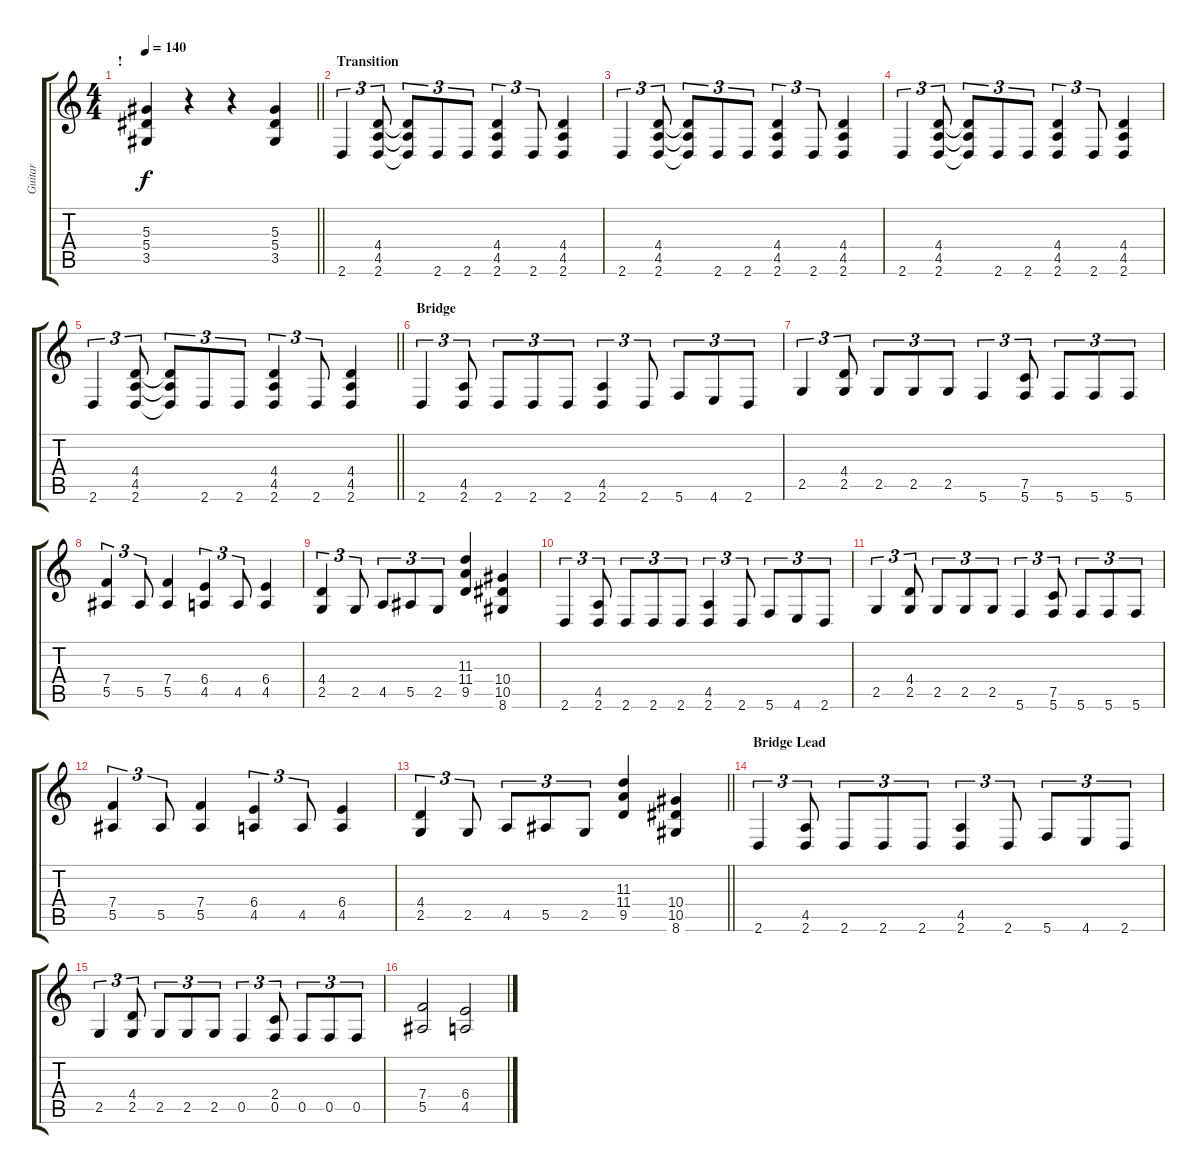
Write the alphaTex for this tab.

\track ("Guitar" "Guitar") {instrument distortionguitar}
\staff {score tabs}
\tuning (C4 G3 Eb3 Bb2 F2 C2) {hide}
\ts (4 4)
\section ("" "!")
\tempo 140
\clef g2
\barLineRight lightlight
\ks c
(5.3 5.4 3.5).4{dy f} r.4 r.4 (5.3 5.4 3.5).4 |
\section ("" "Transition")
2.6.4{tu (3 2)} (4.4 4.5 2.6).8{tu (3 2)} (4.4{t} 4.5{t} 2.6{t}).8{tu (3 2)} 2.6.8{tu (3 2)} 2.6.8{tu (3 2)} (4.4 4.5 2.6).4{tu (3 2)} 2.6.8{tu (3 2)} (4.4 4.5 2.6).4 |
2.6.4{tu (3 2)} (4.4 4.5 2.6).8{tu (3 2)} (4.4{t} 4.5{t} 2.6{t}).8{tu (3 2)} 2.6.8{tu (3 2)} 2.6.8{tu (3 2)} (4.4 4.5 2.6).4{tu (3 2)} 2.6.8{tu (3 2)} (4.4 4.5 2.6).4 |
2.6.4{tu (3 2)} (4.4 4.5 2.6).8{tu (3 2)} (4.4{t} 4.5{t} 2.6{t}).8{tu (3 2)} 2.6.8{tu (3 2)} 2.6.8{tu (3 2)} (4.4 4.5 2.6).4{tu (3 2)} 2.6.8{tu (3 2)} (4.4 4.5 2.6).4 |
\barLineRight lightlight
2.6.4{tu (3 2)} (4.4 4.5 2.6).8{tu (3 2)} (4.4{t} 4.5{t} 2.6{t}).8{tu (3 2)} 2.6.8{tu (3 2)} 2.6.8{tu (3 2)} (4.4 4.5 2.6).4{tu (3 2)} 2.6.8{tu (3 2)} (4.4 4.5 2.6).4 |
\section ("" "Bridge")
2.6.4{tu (3 2)} (4.5 2.6).8{tu (3 2)} 2.6.8{tu (3 2)} 2.6.8{tu (3 2)} 2.6.8{tu (3 2)} (4.5 2.6).4{tu (3 2)} 2.6.8{tu (3 2)} 5.6.8{tu (3 2)} 4.6.8{tu (3 2)} 2.6.8{tu (3 2)} |
2.5.4{tu (3 2)} (4.4 2.5).8{tu (3 2)} 2.5.8{tu (3 2)} 2.5.8{tu (3 2)} 2.5.8{tu (3 2)} 5.6.4{tu (3 2)} (7.5 5.6).8{tu (3 2)} 5.6.8{tu (3 2)} 5.6.8{tu (3 2)} 5.6.8{tu (3 2)} |
(7.4 5.5).4{tu (3 2)} 5.5.8{tu (3 2)} (7.4 5.5).4 (6.4 4.5).4{tu (3 2)} 4.5.8{tu (3 2)} (6.4 4.5).4 |
(4.4 2.5).4{tu (3 2)} 2.5.8{tu (3 2)} 4.5.8{tu (3 2)} 5.5.8{tu (3 2)} 2.5.8{tu (3 2)} (11.3 11.4 9.5).4 (10.4 10.5 8.6).4 |
2.6.4{tu (3 2)} (4.5 2.6).8{tu (3 2)} 2.6.8{tu (3 2)} 2.6.8{tu (3 2)} 2.6.8{tu (3 2)} (4.5 2.6).4{tu (3 2)} 2.6.8{tu (3 2)} 5.6.8{tu (3 2)} 4.6.8{tu (3 2)} 2.6.8{tu (3 2)} |
2.5.4{tu (3 2)} (4.4 2.5).8{tu (3 2)} 2.5.8{tu (3 2)} 2.5.8{tu (3 2)} 2.5.8{tu (3 2)} 5.6.4{tu (3 2)} (7.5 5.6).8{tu (3 2)} 5.6.8{tu (3 2)} 5.6.8{tu (3 2)} 5.6.8{tu (3 2)} |
(7.4 5.5).4{tu (3 2)} 5.5.8{tu (3 2)} (7.4 5.5).4 (6.4 4.5).4{tu (3 2)} 4.5.8{tu (3 2)} (6.4 4.5).4 |
\barLineRight lightlight
(4.4 2.5).4{tu (3 2)} 2.5.8{tu (3 2)} 4.5.8{tu (3 2)} 5.5.8{tu (3 2)} 2.5.8{tu (3 2)} (11.3 11.4 9.5).4 (10.4 10.5 8.6).4 |
\section ("" "Bridge Lead")
2.6.4{tu (3 2)} (4.5 2.6).8{tu (3 2)} 2.6.8{tu (3 2)} 2.6.8{tu (3 2)} 2.6.8{tu (3 2)} (4.5 2.6).4{tu (3 2)} 2.6.8{tu (3 2)} 5.6.8{tu (3 2)} 4.6.8{tu (3 2)} 2.6.8{tu (3 2)} |
2.5.4{tu (3 2)} (4.4 2.5).8{tu (3 2)} 2.5.8{tu (3 2)} 2.5.8{tu (3 2)} 2.5.8{tu (3 2)} 0.5.4{tu (3 2)} (2.4 0.5).8{tu (3 2)} 0.5.8{tu (3 2)} 0.5.8{tu (3 2)} 0.5.8{tu (3 2)} |
(7.4 5.5).2 (6.4 4.5).2
